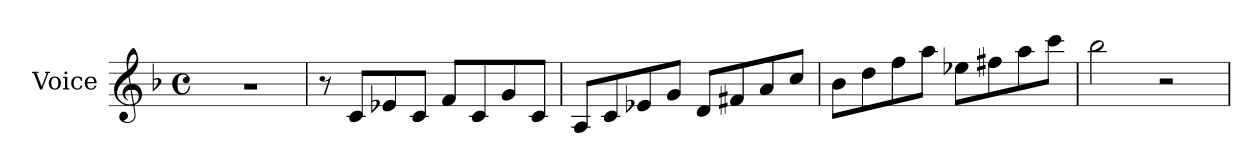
**kern
*part1
*staff1
*I"Voice
*I'Voice
*clefG2
*k[b-]
*M4/4
*met(c)
=1
1rcc
=2
8r
8c/L
8e-X/
8c/J
8f/L
8c/
8g/
8c/J
=3
8A/L
8c/
8e-X/
8g/J
8d/L
8f#X/
8a/
8cc/J
=4
8b-\L
8dd\
8ff\
8aa\J
8ee-X\L
8ff#X\
8aa\
8ccc\J
=5
2bb-\
2rcc
=
*-
